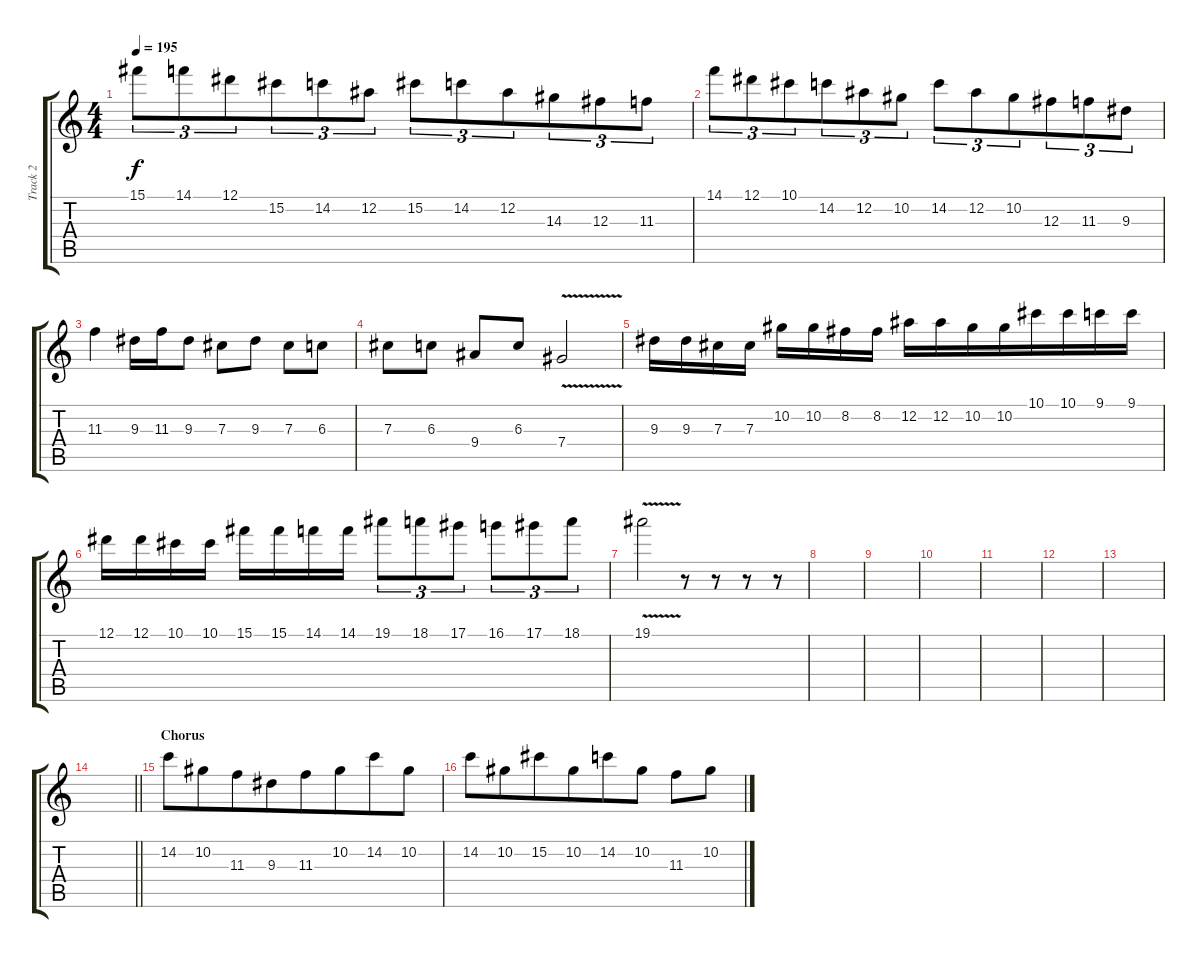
\track ("Track 2" "Track 2") {instrument electricguitarclean}
\staff {score tabs}
\tuning (Eb4 Bb3 Gb3 Db3 Ab2 Db2) {hide}
\ts (4 4)
\tempo 195
\clef g2
\ks c
15.1.8{tu (3 2) dy f} 14.1.8{tu (3 2)} 12.1.8{tu (3 2) beam merge} 15.2.8{tu (3 2)} 14.2.8{tu (3 2) beam merge} 12.2.8{tu (3 2)} 15.2.8{tu (3 2)} 14.2.8{tu (3 2) beam merge} 12.2.8{tu (3 2) beam merge} 14.3.8{tu (3 2)} 12.3.8{tu (3 2)} 11.3.8{tu (3 2)} |
14.1.8{tu (3 2)} 12.1.8{tu (3 2)} 10.1.8{tu (3 2) beam merge} 14.2.8{tu (3 2)} 12.2.8{tu (3 2) beam merge} 10.2.8{tu (3 2)} 14.2.8{tu (3 2)} 12.2.8{tu (3 2) beam merge} 10.2.8{tu (3 2) beam merge} 12.3.8{tu (3 2)} 11.3.8{tu (3 2)} 9.3.8{tu (3 2)} |
11.3.4 9.3.16{beam merge} 11.3.16 9.3.8 7.3.8 9.3.8 7.3.8 6.3.8 |
7.3.8 6.3.8 9.4.8 6.3.8{beam merge} 7.4{v}.2 |
9.3.16 9.3.16 7.3.16{beam merge} 7.3.16 10.2.16{beam merge} 10.2.16{beam merge} 8.2.16 8.2.16 12.2.16{beam merge} 12.2.16 10.2.16{beam merge} 10.2.16{beam merge} 10.1.16 10.1.16{beam merge} 9.1.16 9.1.16 |
12.1.16{beam merge} 12.1.16{beam merge} 10.1.16 10.1.16 15.1.16{beam merge} 15.1.16 14.1.16{beam merge} 14.1.16 19.1.8{tu (3 2) beam merge} 18.1.8{tu (3 2)} 17.1.8{tu (3 2)} 16.1.8{tu (3 2)} 17.1.8{tu (3 2)} 18.1.8{tu (3 2)} |
19.1{v}.2 r.8 r.8 r.8 r.8 |
|
|
|
|
|
|
\barLineRight lightlight
|
\section ("" "Chorus")
14.2.8{beam merge} 10.2.8{beam merge} 11.3.8 9.3.8{beam merge} 11.3.8{beam merge} 10.2.8{beam merge} 14.2.8 10.2.8 |
14.2.8 10.2.8{beam merge} 15.2.8 10.2.8{beam merge} 14.2.8 10.2.8 11.3.8 10.2.8
